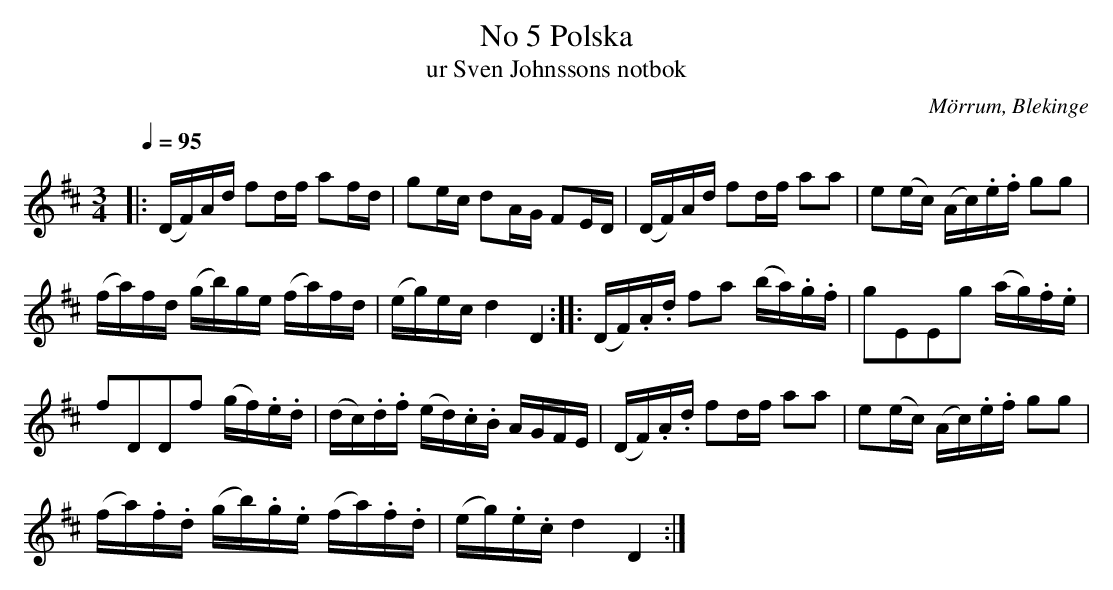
X:1
T:No 5 Polska
T:ur Sven Johnssons notbok
O:Mörrum, Blekinge
M:3/4
L:1/16
Q:1/4=95
K:D
|: (DF)Ad   f2df     a2fd     | g2ec     d2AG     F2ED  | (DF)Ad   f2df a2a2     | e2(ec)   (Ac).e.f g2g2 |
   (fa)fd   (gb)ge   (fa)fd   | (eg)ec   d4       D4   :: (DF).A.d f2a2 (ba).g.f | g2E2E2g2 (ag).f.e      |
   f2D2D2f2 (gf).e.d          | (dc).d.f (ed).c.B AGFE  | (DF).A.d f2df a2a2     | e2(ec)   (Ac).e.f g2g2 |
   (fa).f.d (gb).g.e (fa).f.d | (eg).e.c d4D4          :|
